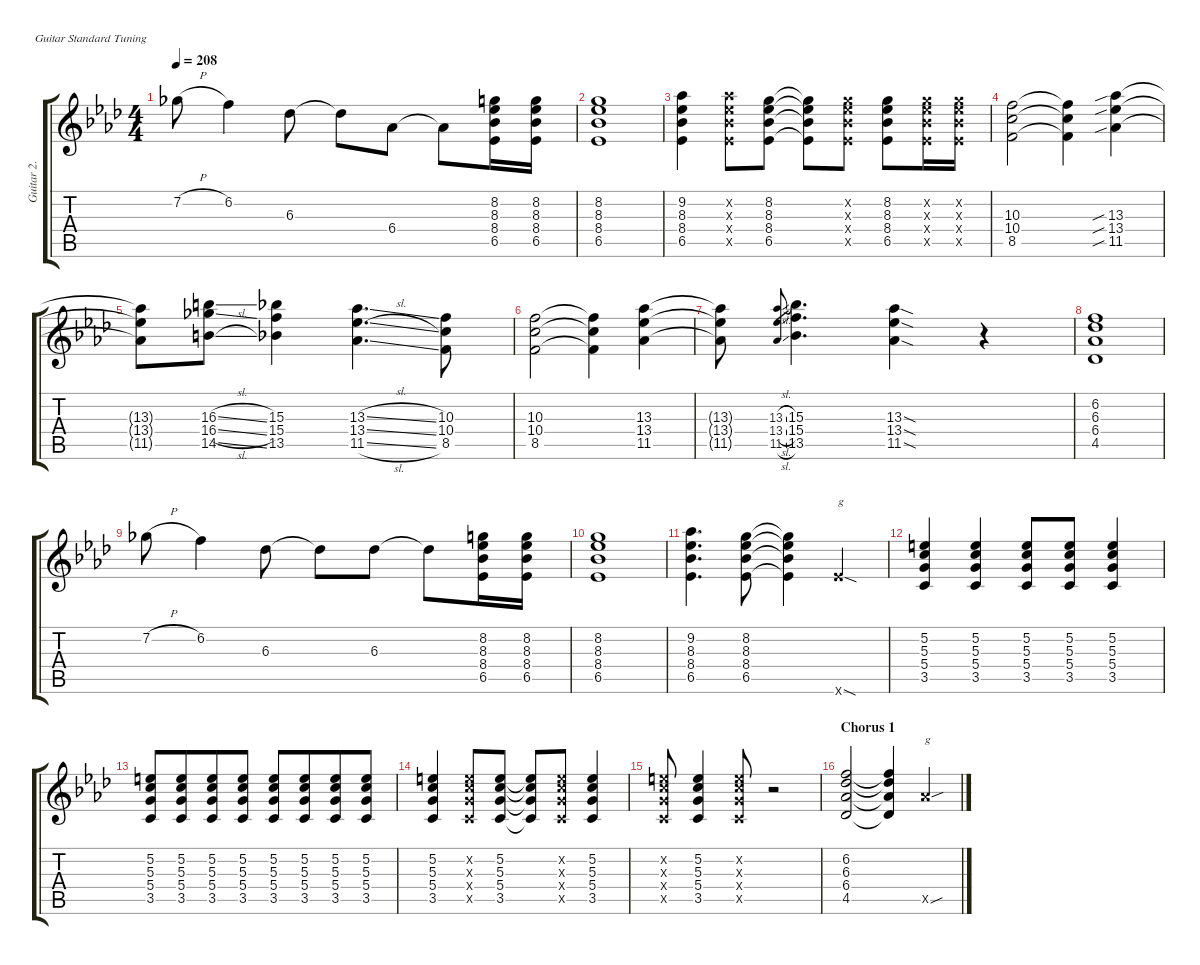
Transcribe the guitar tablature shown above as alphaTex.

\defaultSystemsLayout 4
\hideDynamics
\otherSystemsTrackNameOrientation horizontal
\track ("Guitar 2." "Guitar 2.") {defaultSystemsLayout 4 instrument overdrivenguitar}
\staff {score tabs}
\tuning (E4 B3 G3 D3 A2 E2)
\ts (4 4)
\tempo 208
\clef g2
\ks fminor
7.2{h acc b}.8{dy mf} 6.2{acc forcenatural}.4 6.3{acc b}.8 6.3{t acc b}.8 6.4{acc b}.8 6.4{t acc b}.8 (6.5{acc b} 8.4{acc b} 8.3{acc b} 8.2{acc forcenatural}).16 (6.5{acc b} 8.4{acc b} 8.3{acc b} 8.2{acc forcenatural}).16 |
(6.5{acc b} 8.4{acc b} 8.3{acc b} 8.2{acc forcenatural}).1 |
(6.5{acc b} 8.4{acc b} 8.3{acc b} 9.2{acc b}).4 (6.5{x acc b} 8.4{x acc b} 8.3{x acc b} 9.2{x acc b}).8 (6.5{acc b} 8.4{acc b} 8.3{acc b} 8.2{acc forcenatural}).8 (6.5{t acc b} 8.4{t acc b} 8.3{t acc b} 8.2{t acc forcenatural}).8 (6.5{x acc b} 8.4{x acc b} 8.3{x acc b} 8.2{x acc forcenatural}).8 (6.5{acc b} 8.4{acc b} 8.3{acc b} 8.2{acc forcenatural}).8 (6.5{x acc b} 8.4{x acc b} 8.3{x acc b} 8.2{x acc forcenatural}).16 (6.5{x acc b} 8.4{x acc b} 8.3{x acc b} 8.2{x acc forcenatural}).16 |
(8.5{acc forcenatural} 10.4{acc forcenatural} 10.3{acc forcenatural}).2 (8.5{t acc forcenatural} 10.4{t acc forcenatural} 10.3{t acc forcenatural}).4 (11.5{sib acc b} 13.3{sib acc b} 13.4{sib acc b}).4 |
(11.5{t acc b} 13.3{t acc b} 13.4{t acc b}).8 (16.3{sl acc forcenatural} 16.4{sl acc b} 14.5{sl acc forcenatural}).8 (15.3{acc b} 15.4{acc forcenatural} 13.5{acc b}).4 (11.5{sl acc b} 13.3{sl acc b} 13.4{sl acc b}).4{d} (8.5{acc forcenatural} 10.4{acc forcenatural} 10.3{acc forcenatural}).8 |
(8.5{acc forcenatural} 10.3{acc forcenatural} 10.4{acc forcenatural}).2 (8.5{t acc forcenatural} 10.3{t acc forcenatural} 10.4{t acc forcenatural}).4 (11.5{acc b} 13.4{acc b} 13.3{acc b}).4 |
(11.5{t acc b} 13.4{t acc b} 13.3{t acc b}).8 (11.5{sl acc b} 13.4{sl acc b} 13.3{sl acc b}).8{gr} (13.5{acc b} 15.4{acc forcenatural} 15.3{acc b}).4{d} (13.4{sod acc b} 11.5{sod acc b} 13.3{sod acc b}).4 r.4 |
(4.5{acc b} 6.4{acc b} 6.3{acc b} 6.2{acc forcenatural}).1 |
7.2{h acc b}.8 6.2{acc forcenatural}.4 6.3{acc b}.8 6.3{t acc b}.8 6.3{acc b}.8 6.3{t acc b}.8 (6.5{acc b} 8.4{acc b} 8.3{acc b} 8.2{acc forcenatural}).16 (6.5{acc b} 8.4{acc b} 8.3{acc b} 8.2{acc forcenatural}).16 |
(6.5{acc b} 8.4{acc b} 8.3{acc b} 8.2{acc forcenatural}).1 |
(6.5{acc b} 8.4{acc b} 8.3{acc b} 9.2{acc b}).4{d} (6.5{acc b} 8.4{acc b} 8.3{acc b} 8.2{acc forcenatural}).8 (6.5{t acc b} 8.4{t acc b} 8.3{t acc b} 8.2{t acc forcenatural}).4 11.6{sod x acc b}.4{txt "g"} |
(3.5{acc forcenatural} 5.4{acc forcenatural} 5.3{acc forcenatural} 5.2{acc forcenatural}).4 (3.5{acc forcenatural} 5.4{acc forcenatural} 5.3{acc forcenatural} 5.2{acc forcenatural}).4 (3.5{acc forcenatural} 5.4{acc forcenatural} 5.3{acc forcenatural} 5.2{acc forcenatural}).8 (3.5{acc forcenatural} 5.4{acc forcenatural} 5.3{acc forcenatural} 5.2{acc forcenatural}).8 (3.5{acc forcenatural} 5.4{acc forcenatural} 5.3{acc forcenatural} 5.2{acc forcenatural}).4 |
(3.5{acc forcenatural} 5.4{acc forcenatural} 5.3{acc forcenatural} 5.2{acc forcenatural}).8 (3.5{acc forcenatural} 5.4{acc forcenatural} 5.3{acc forcenatural} 5.2{acc forcenatural}).8{beam merge} (3.5{acc forcenatural} 5.4{acc forcenatural} 5.3{acc forcenatural} 5.2{acc forcenatural}).8{beam merge} (3.5{acc forcenatural} 5.4{acc forcenatural} 5.3{acc forcenatural} 5.2{acc forcenatural}).8 (3.5{acc forcenatural} 5.4{acc forcenatural} 5.3{acc forcenatural} 5.2{acc forcenatural}).8 (3.5{acc forcenatural} 5.4{acc forcenatural} 5.3{acc forcenatural} 5.2{acc forcenatural}).8{beam merge} (3.5{acc forcenatural} 5.4{acc forcenatural} 5.3{acc forcenatural} 5.2{acc forcenatural}).8{beam merge} (3.5{acc forcenatural} 5.4{acc forcenatural} 5.3{acc forcenatural} 5.2{acc forcenatural}).8 |
(3.5{acc forcenatural} 5.4{acc forcenatural} 5.3{acc forcenatural} 5.2{acc forcenatural}).4 (3.5{x acc forcenatural} 5.4{x acc forcenatural} 5.3{x acc forcenatural} 5.2{x acc forcenatural}).8 (3.5{acc forcenatural} 5.4{acc forcenatural} 5.3{acc forcenatural} 5.2{acc forcenatural}).8 (3.5{t acc forcenatural} 5.4{t acc forcenatural} 5.3{t acc forcenatural} 5.2{t acc forcenatural}).8 (3.5{x acc forcenatural} 5.4{x acc forcenatural} 5.3{x acc forcenatural} 5.2{x acc forcenatural}).8 (3.5{acc forcenatural} 5.4{acc forcenatural} 5.3{acc forcenatural} 5.2{acc forcenatural}).4 |
(3.5{x acc forcenatural} 5.4{x acc forcenatural} 5.3{x acc forcenatural} 5.2{x acc forcenatural}).8 (3.5{acc forcenatural} 5.4{acc forcenatural} 5.3{acc forcenatural} 5.2{acc forcenatural}).4 (3.5{x acc forcenatural} 5.4{x acc forcenatural} 5.3{x acc forcenatural} 5.2{x acc forcenatural}).8 r.2 |
\section ("" "Chorus 1")
(4.5{acc b} 6.3{acc b} 6.2{acc forcenatural} 6.4{acc b}).2 (4.5{t acc b} 6.3{t acc b} 6.2{t acc forcenatural} 6.4{t acc b}).4 11.5{sou x acc b}.4{txt "g"}
